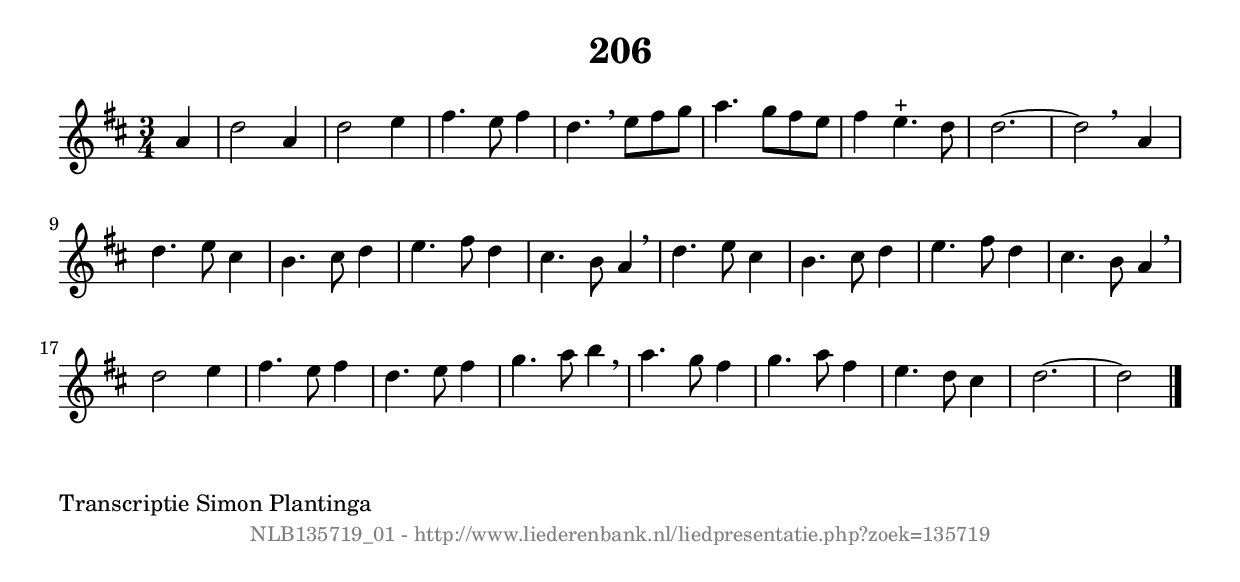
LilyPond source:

%
% produced by wce2krn 1.64 (7 June 2014)
%
\version"2.16"
#(append! paper-alist '(("long" . (cons (* 210 mm) (* 2000 mm)))))
#(set-default-paper-size "long")
sb = {\breathe}
mBreak = {\breathe }
bBreak = {\breathe }
x = {\once\override NoteHead #'style = #'cross }
gl=\glissando
itime={\override Staff.TimeSignature #'stencil = ##f }
ficta = {\once\set suggestAccidentals = ##t}
fine = {\once\override Score.RehearsalMark #'self-alignment-X = #1 \mark \markup {\italic{Fine}}}
dc = {\once\override Score.RehearsalMark #'self-alignment-X = #1 \mark \markup {\italic{D.C.}}}
dcf = {\once\override Score.RehearsalMark #'self-alignment-X = #1 \mark \markup {\italic{D.C. al Fine}}}
dcc = {\once\override Score.RehearsalMark #'self-alignment-X = #1 \mark \markup {\italic{D.C. al Coda}}}
ds = {\once\override Score.RehearsalMark #'self-alignment-X = #1 \mark \markup {\italic{D.S.}}}
dsf = {\once\override Score.RehearsalMark #'self-alignment-X = #1 \mark \markup {\italic{D.S. al Fine}}}
dsc = {\once\override Score.RehearsalMark #'self-alignment-X = #1 \mark \markup {\italic{D.S. al Coda}}}
pv = {\set Score.repeatCommands = #'((volta "1"))}
sv = {\set Score.repeatCommands = #'((volta "2"))}
tv = {\set Score.repeatCommands = #'((volta "3"))}
qv = {\set Score.repeatCommands = #'((volta "4"))}
xv = {\set Score.repeatCommands = #'((volta #f))}
\header{ tagline = ""
title = "206"
}
\score {{
\key d \major
\relative g'
{
\set melismaBusyProperties = #'()
\partial 32*8
\time 3/4
\tempo 4=120
\override Score.MetronomeMark #'transparent = ##t
\override Score.RehearsalMark #'break-visibility = #(vector #t #t #f)
a4 | d2 a4 | d2 e4 | fis4. e8 fis4 | d4. \sb e8 fis8 g8 | a4. g8 fis8 e8 | fis4 e4.^"+" d8 | d2.~ | d2 \bar ":|:" \bBreak
a4 | d4. e8 cis4 | b4. cis8 d4 | e4. fis8 d4 | cis4. b8 a4 \sb | d4. e8 cis4 | b4. cis8 d4 | e4. fis8 d4 | cis4. b8 a4 | \mBreak \bar "|"
d2 e4 | fis4. e8 fis4 | d4. e8 fis4 | g4. a8 b4 \sb | a4. g8 fis4 | g4. a8 fis4 | e4. d8 cis4 | d2.~ | d2 \bar "|."
 }}
 \midi { }
 \layout {
            indent = 0.0\cm
}
}
\markup { \wordwrap-string #" 
Transcriptie Simon Plantinga
"}
\markup { \vspace #0 } \markup { \with-color #grey \fill-line { \center-column { \smaller "NLB135719_01 - http://www.liederenbank.nl/liedpresentatie.php?zoek=135719" } } }
